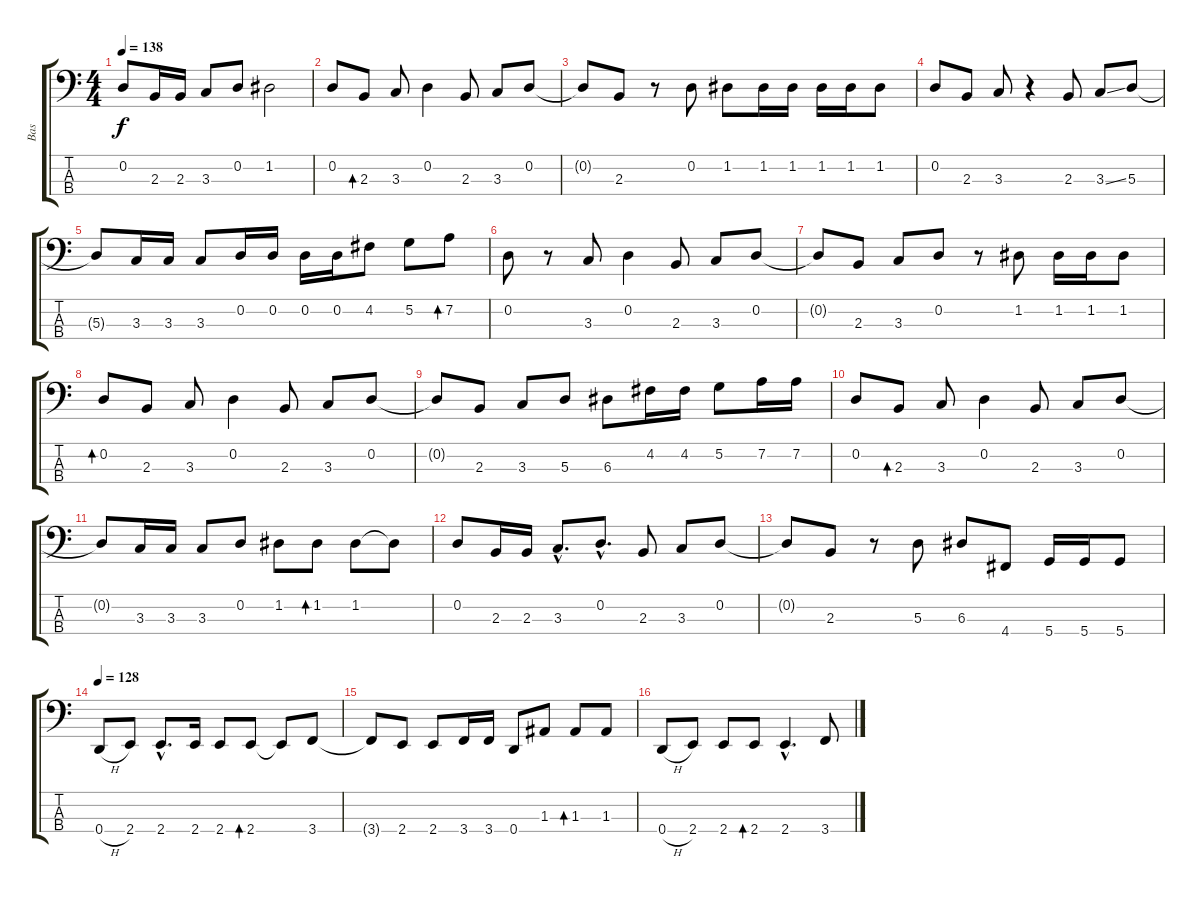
\track ("Bas" "Bas") {instrument electricbasspick}
\staff {score tabs}
\tuning (G2 D2 A1 D1) {hide}
\ts (4 4)
\tempo 138
\clef f4
\ks c
0.2{t}.8{dy f} 2.3.16 2.3.16 3.3.8 0.2.8 1.2.2 |
0.2.8 2.3.8{bd 240} 3.3.8 0.2.4 2.3.8 3.3.8 0.2.8 |
0.2{t}.8 2.3.8 r.8 0.2.8 1.2.8 1.2.16 1.2.16 1.2.16 1.2.16 1.2.8 |
0.2.8 2.3.8 3.3.8 r.4 2.3.8 3.3{ss}.8 5.3.8 |
5.3{t}.8 3.3.16 3.3.16 3.3.8 0.2.16 0.2.16 0.2.16 0.2.16 4.2.8 5.2.8 7.2.8{bd 240} |
0.2.8 r.8 3.3.8 0.2.4 2.3.8 3.3.8 0.2.8 |
0.2{t}.8 2.3.8 3.3.8 0.2.8 r.8 1.2.8 1.2.16 1.2.16 1.2.8 |
0.2.8{bd 240} 2.3.8 3.3.8 0.2.4 2.3.8 3.3.8 0.2.8 |
0.2{t}.8 2.3.8 3.3.8 5.3.8 6.3.8 4.2.16 4.2.16 5.2.8 7.2.16 7.2.16 |
0.2.8 2.3.8{bd 240} 3.3.8 0.2.4 2.3.8 3.3.8 0.2.8 |
0.2{t}.8 3.3.16 3.3.16 3.3.8 0.2.8 1.2.8 1.2.8{bd 240} 1.2.8 1.2{t}.8 |
0.2.8 2.3.16 2.3.16 3.3{hac}.8{d} 0.2{hac}.8{d} 2.3.8 3.3.8 0.2.8 |
0.2{t}.8 2.3.8 r.8 5.3.8 6.3.8 4.4.8 5.4.16 5.4.16 5.4.8 |
\tempo 128
0.4{h}.8{volume 16} 2.4.8 2.4{hac}.8{d} 2.4.16 2.4.8 2.4.8{bd 240} 2.4{t}.8 3.4.8 |
3.4{t}.8 2.4.8 2.4.8 3.4.16 3.4.16 0.4.8 1.3.8 1.3.8{bd 240} 1.3.8 |
0.4{h}.8 2.4.8 2.4.8 2.4.8{bd 240} 2.4{hac}.4{d} 3.4.8
